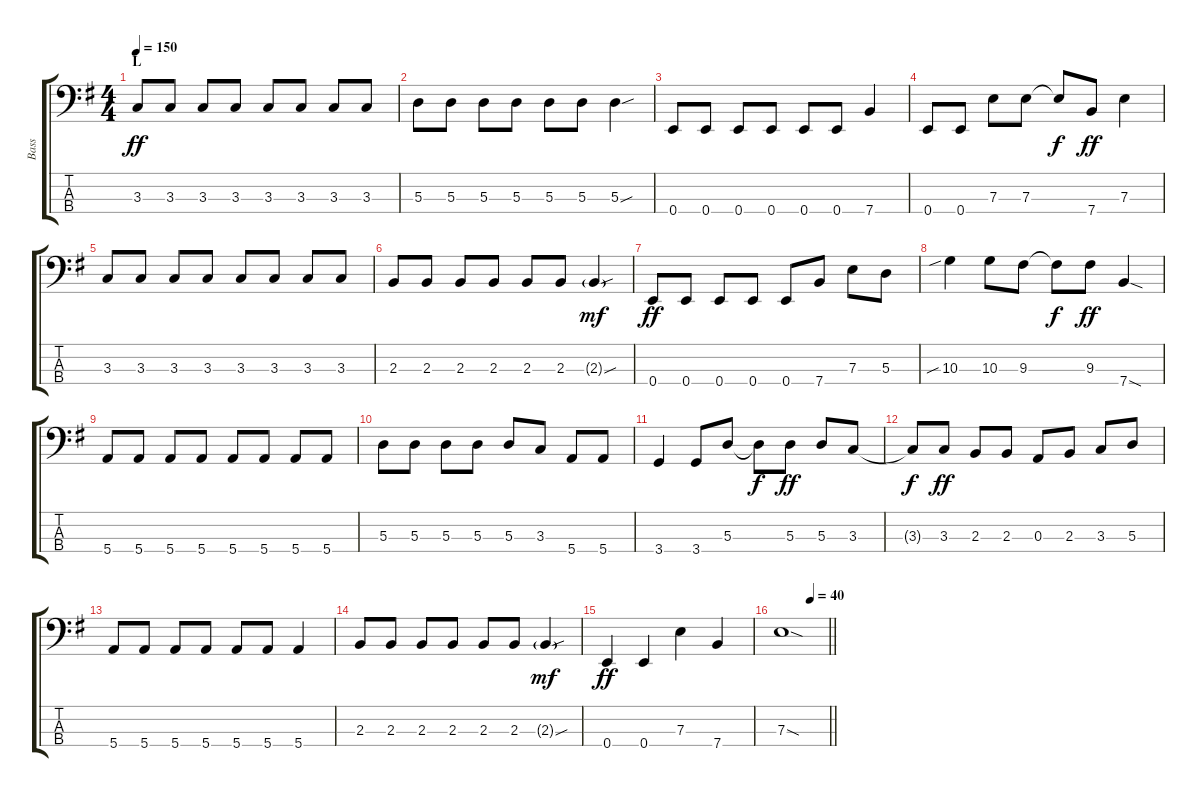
\track ("Bass" "Bass") {instrument electricbasspick}
\staff {score tabs}
\tuning (G2 D2 A1 E1) {hide}
\ts (4 4)
\section ("" "L")
\tempo 150
\clef f4
\ks g
3.3.8{dy ff} 3.3.8 3.3.8 3.3.8 3.3.8 3.3.8 3.3.8 3.3.8 |
5.3.8 5.3.8 5.3.8 5.3.8 5.3.8 5.3.8 5.3{sou}.4 |
0.4.8 0.4.8 0.4.8 0.4.8 0.4.8 0.4.8 7.4.4 |
0.4.8 0.4.8 7.3.8 7.3.8 7.3{t}.8{dy f} 7.4.8{dy ff} 7.3.4 |
3.3.8 3.3.8 3.3.8 3.3.8 3.3.8 3.3.8 3.3.8 3.3.8 |
2.3.8 2.3.8 2.3.8 2.3.8 2.3.8 2.3.8 2.3{sou g}.4{dy mf} |
0.4.8{dy ff} 0.4.8 0.4.8 0.4.8 0.4.8 7.4.8 7.3.8 5.3.8 |
10.3{sib}.4 10.3.8 9.3.8 9.3{t}.8{dy f} 9.3.8{dy ff} 7.4{sod}.4 |
5.4.8 5.4.8 5.4.8 5.4.8 5.4.8 5.4.8 5.4.8 5.4.8 |
5.3.8 5.3.8 5.3.8 5.3.8 5.3.8 3.3.8 5.4.8 5.4.8 |
3.4.4 3.4.8 5.3.8 5.3{t}.8{dy f} 5.3.8{dy ff} 5.3.8 3.3.8 |
3.3{t}.8{dy f} 3.3.8{dy ff} 2.3.8 2.3.8 0.3.8 2.3.8 3.3.8 5.3.8 |
5.4.8 5.4.8 5.4.8 5.4.8 5.4.8 5.4.8 5.4.4 |
2.3.8 2.3.8 2.3.8 2.3.8 2.3.8 2.3.8 2.3{sou g}.4{dy mf} |
0.4.4{dy ff} 0.4.4 7.3.4 7.4.4 |
\tempo (40 0.625)
\barLineRight lightlight
7.3{sod}.1
